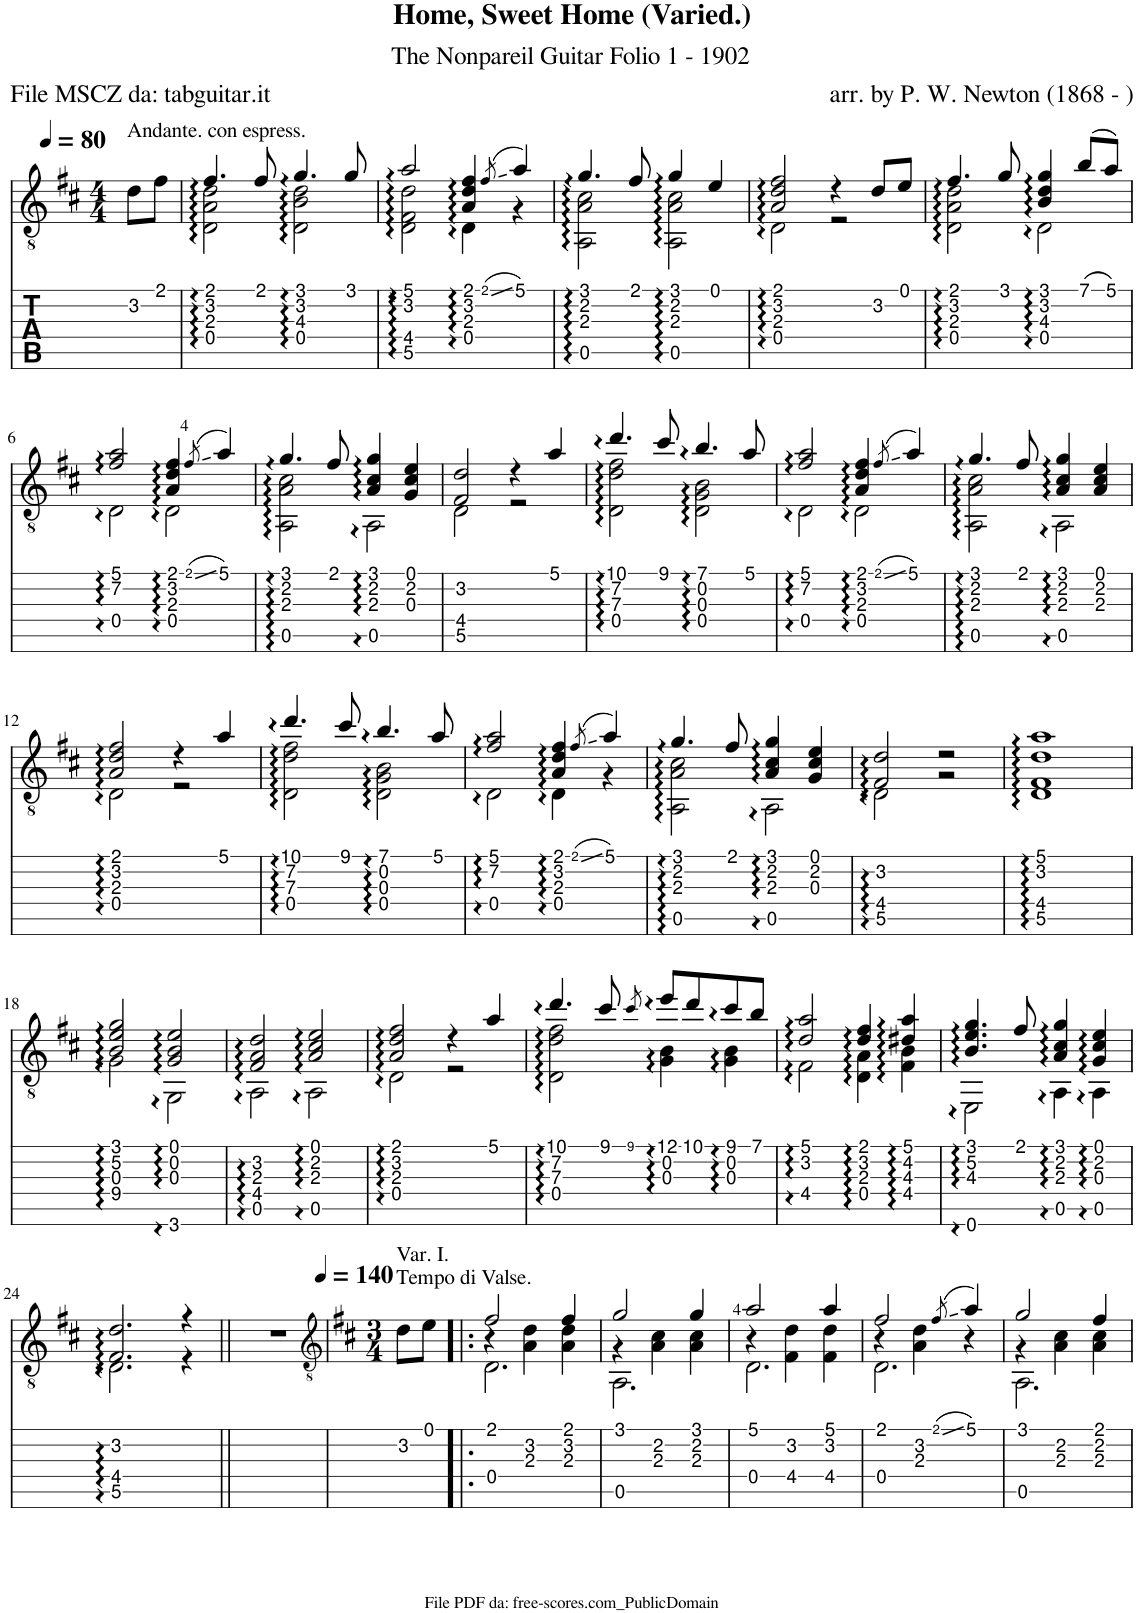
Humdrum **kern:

**kern	**kern
*part1	*part1
*staff2	*staff1
*I"Guitar	*
*I'Guit.	*
*stria6	*
*	*clefGv2
*k[f#c#]	*k[f#c#]
*M4/4	*M4/4
*MM80	*MM80
=	=
!	!LO:TX:a:t=Andante. con espress.
8dL	8d\L
8f#J	8f#\J
=1	=1
*^	*^
4.f#::	2D:: 2A:: 2d::	4.f#::/	2D\:: 2A\:: 2d\::
8f#	.	8f#/	.
4.g::	2D:: 2B:: 2d::	4.g::/	2D\:: 2B\:: 2d\::
8g	.	8g/	.
=2	=2	=2	=2
2a::	2D:: 2F#:: 2d::	2a::/	2D\:: 2F#\:: 2d\::
4A:: 4d:: 4f#::	4D::	4A/:: 4d/:: 4f#/::	4D::\
qf#	.	(8qf#/	.
4a	4r	4a/)	4r
=3	=3	=3	=3
4.g::	2AA:: 2A:: 2c#::	4.g::/	2AA\:: 2A\:: 2c#\::
8f#	.	8f#/	.
4g::	2AA:: 2A:: 2c#::	4g::/	2AA\:: 2A\:: 2c#\::
4e	.	4e/	.
=4	=4	=4	=4
2A:: 2d:: 2f#::	2D::	2A/:: 2d/:: 2f#/::	2D::\
4r	2r	4r	2r
8dL	.	8d/L	.
8eJ	.	8e/J	.
=5	=5	=5	=5
4.f#::	2D:: 2A:: 2d::	4.f#::/	2D\:: 2A\:: 2d\::
8g	.	8g/	.
4B:: 4d:: 4g::	2D::	4B/:: 4d/:: 4g/::	2D::\
8bL	.	(8b/L	.
8aJ	.	8a/J)	.
!!LO:LB:g=z	!!
=6	=6	=6	=6
2f#:: 2a::	2D::	2f#/:: 2a/::	2D::\
4A:: 4d:: 4f#::	2D::	4A/:: 4d/:: 4f#/::	2D::\
qf#	.	(8qf#/	.
4a	.	4a/)	.
=7	=7	=7	=7
4.g::	2AA:: 2A:: 2c#::	4.g::/	2AA\:: 2A\:: 2c#\::
8f#	.	8f#/	.
4A:: 4c#:: 4g::	2AA::	4A/:: 4c#/:: 4g/::	2AA::\
4G 4c# 4e	.	4G/ 4c#/ 4e/	.
=8	=8	=8	=8
2F# 2d	2D	2F#/ 2d/	2D\
4r	2r	4r	2r
4a	.	4a/	.
=9	=9	=9	=9
4.dd::	2D:: 2d:: 2f#::	4.dd::/	2D\:: 2d\:: 2f#\::
8cc#	.	8cc#/	.
4.b::	2D:: 2G:: 2B::	4.b::/	2D\:: 2G\:: 2B\::
8a	.	8a/	.
=10	=10	=10	=10
2f#:: 2a::	2D::	2f#/:: 2a/::	2D::\
4A:: 4d:: 4f#::	2D::	4A/:: 4d/:: 4f#/::	2D::\
qf#	.	(8qf#/	.
4a	.	4a/)	.
=11	=11	=11	=11
4.g::	2AA:: 2A:: 2c#::	4.g::/	2AA\:: 2A\:: 2c#\::
8f#	.	8f#/	.
4A:: 4c#:: 4g::	2AA::	4A/:: 4c#/:: 4g/::	2AA::\
4A 4c# 4e	.	4A/ 4c#/ 4e/	.
!!LO:LB:g=z	!!
=12	=12	=12	=12
2A:: 2d:: 2f#::	2D::	2A/:: 2d/:: 2f#/::	2D::\
4r	2r	4r	2r
4a	.	4a/	.
=13	=13	=13	=13
4.dd::	2D:: 2d:: 2f#::	4.dd::/	2D\:: 2d\:: 2f#\::
8cc#	.	8cc#/	.
4.b::	2D:: 2G:: 2B::	4.b::/	2D\:: 2G\:: 2B\::
8a	.	8a/	.
=14	=14	=14	=14
2f#:: 2a::	2D::	2f#/:: 2a/::	2D::\
4A:: 4d:: 4f#::	4D::	4A/:: 4d/:: 4f#/::	4D::\
qf#	.	(8qf#/	.
4a	4r	4a/)	4r
=15	=15	=15	=15
4.g::	2AA:: 2A:: 2c#::	4.g::/	2AA\:: 2A\:: 2c#\::
8f#	.	8f#/	.
4A:: 4c#:: 4g::	2AA::	4A/:: 4c#/:: 4g/::	2AA::\
4G 4c# 4e	.	4G/ 4c#/ 4e/	.
=16	=16	=16	=16
2F#:: 2d::	2D::	2F#/:: 2d/::	2D::\
2r	2r	2r	2r
*v	*v	*	*
*	*v	*v
=17	=17
1D:: 1F#:: 1d:: 1a::	1D:: 1F#:: 1d:: 1a::
!!LO:LB:g=z
=18	=18
*^	*^
2B:: 2e:: 2g::	2G::	2B/:: 2e/:: 2g/::	2G::\
2G:: 2B:: 2e::	2GG::	2G/:: 2B/:: 2e/::	2GG::\
=19	=19	=19	=19
2F#:: 2A:: 2d::	2AA::	2F#/:: 2A/:: 2d/::	2AA::\
2A:: 2c#:: 2e::	2AA::	2A/:: 2c#/:: 2e/::	2AA::\
=20	=20	=20	=20
2A:: 2d:: 2f#::	2D::	2A/:: 2d/:: 2f#/::	2D::\
4r	2r	4r	2r
4a	.	4a/	.
=21	=21	=21	=21
4.dd::	2D:: 2d:: 2f#::	4.dd::/	2D\:: 2d\:: 2f#\::
8cc#	.	8cc#/	.
qcc#	.	8qcc#/	.
8ee::L	4G:: 4B::	8ee::/L	4G\:: 4B\::
8ddJ	.	8dd/	.
8cc#::L	4G:: 4B::	8cc#::/	4G\:: 4B\::
8bJ	.	8b/J	.
=22	=22	=22	=22
2d:: 2a::	2F#::	2d/:: 2a/::	2F#::\
4d:: 4f#::	4D:: 4A::	4d/:: 4f#/::	4D\:: 4A\::
4d#:: 4a::	4F#:: 4B::	4d#X/:: 4a/::	4F#\:: 4B\::
=23	=23	=23	=23
4.B:: 4.e:: 4.g::	2EE::	4.B/:: 4.e/:: 4.g/::	2EE::\
8f#	.	8f#/	.
4A:: 4c#:: 4g::	4AA::	4A/:: 4c#/:: 4g/::	4AA::\
4G:: 4c#:: 4e::	4AA::	4G/:: 4c#/:: 4e/::	4AA::\
!!LO:LB:g=z	!!
=24	=24	=24	=24
2.F#:: 2.d::	2.D::	2.F#/:: 2.d/::	2.D::\
4r	4r	4r	4r
*v	*v	*	*
*	*v	*v
=25||	=25||
1r	1r
=26	=26
*	*clefGv2
*k[f#c#]	*k[f#c#]
*M3/4	*M3/4
*	*MM140
!	!LO:TX:a:t=Var. I.
!	!LO:TX:a:t=Tempo di Valse.
8dL	8d\L
8eJ	8e\J
=27!|:	=27!|:
*^	*^
*	*^	*	*^
2f#	4r	2.D	2f#/	4r	2.D\
.	4A 4d	.	.	4A\ 4d\	.
4f#	4A 4d	.	4f#/	4A\ 4d\	.
=28	=28	=28	=28	=28	=28
2g	4r	2.AA	2g/	4r	2.AA\
.	4A 4c#	.	.	4A\ 4c#\	.
4g	4A 4c#	.	4g/	4A\ 4c#\	.
=29	=29	=29	=29	=29	=29
2a	4r	2.D	2a/	4r	2.D\
.	4F# 4d	.	.	4F#\ 4d\	.
4a	4F# 4d	.	4a/	4F#\ 4d\	.
=30	=30	=30	=30	=30	=30
2f#	4r	2.D	2f#/	4r	2.D\
.	4A 4d	.	.	4A\ 4d\	.
qf#	.	.	(8qf#/	.	.
4a	4r	.	4a/)	4r	.
=31	=31	=31	=31	=31	=31
2g	4r	2.AA	2g/	4r	2.AA\
.	4A 4c#	.	.	4A\ 4c#\	.
4f#	4A 4c#	.	4f#/	4A\ 4c#\	.
*v	*v	*v	*	*	*
*	*v	*v	*v
=	=
*-	*-
